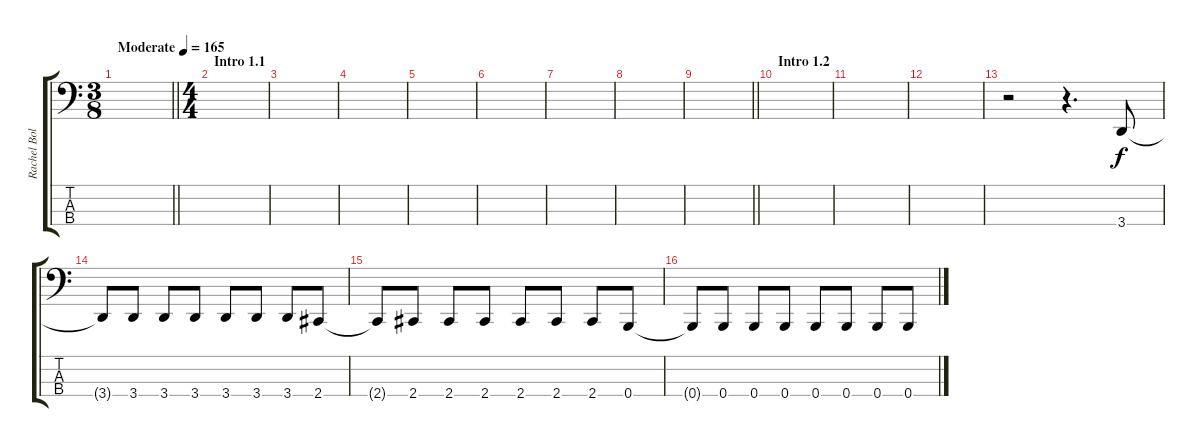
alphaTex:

\track ("Rachel Bolan" "Rachel Bol") {instrument electricbasspick}
\staff {score tabs}
\tuning (E2 B1 Gb1 B0) {hide}
\ts (3 8)
\tempo (165 "Moderate")
\clef f4
\barLineRight lightlight
\ks c
|
\ts (4 4)
\section ("" "Intro 1.1")
|
|
|
|
|
|
|
\barLineRight lightlight
|
\section ("" "Intro 1.2")
|
|
|
r.2 r.4{d} 3.4.8 |
3.4{t}.8 3.4.8 3.4.8 3.4.8 3.4.8 3.4.8 3.4.8 2.4.8 |
2.4{t}.8 2.4.8 2.4.8 2.4.8 2.4.8 2.4.8 2.4.8 0.4.8 |
0.4{t}.8 0.4.8 0.4.8 0.4.8 0.4.8 0.4.8 0.4.8 0.4.8
